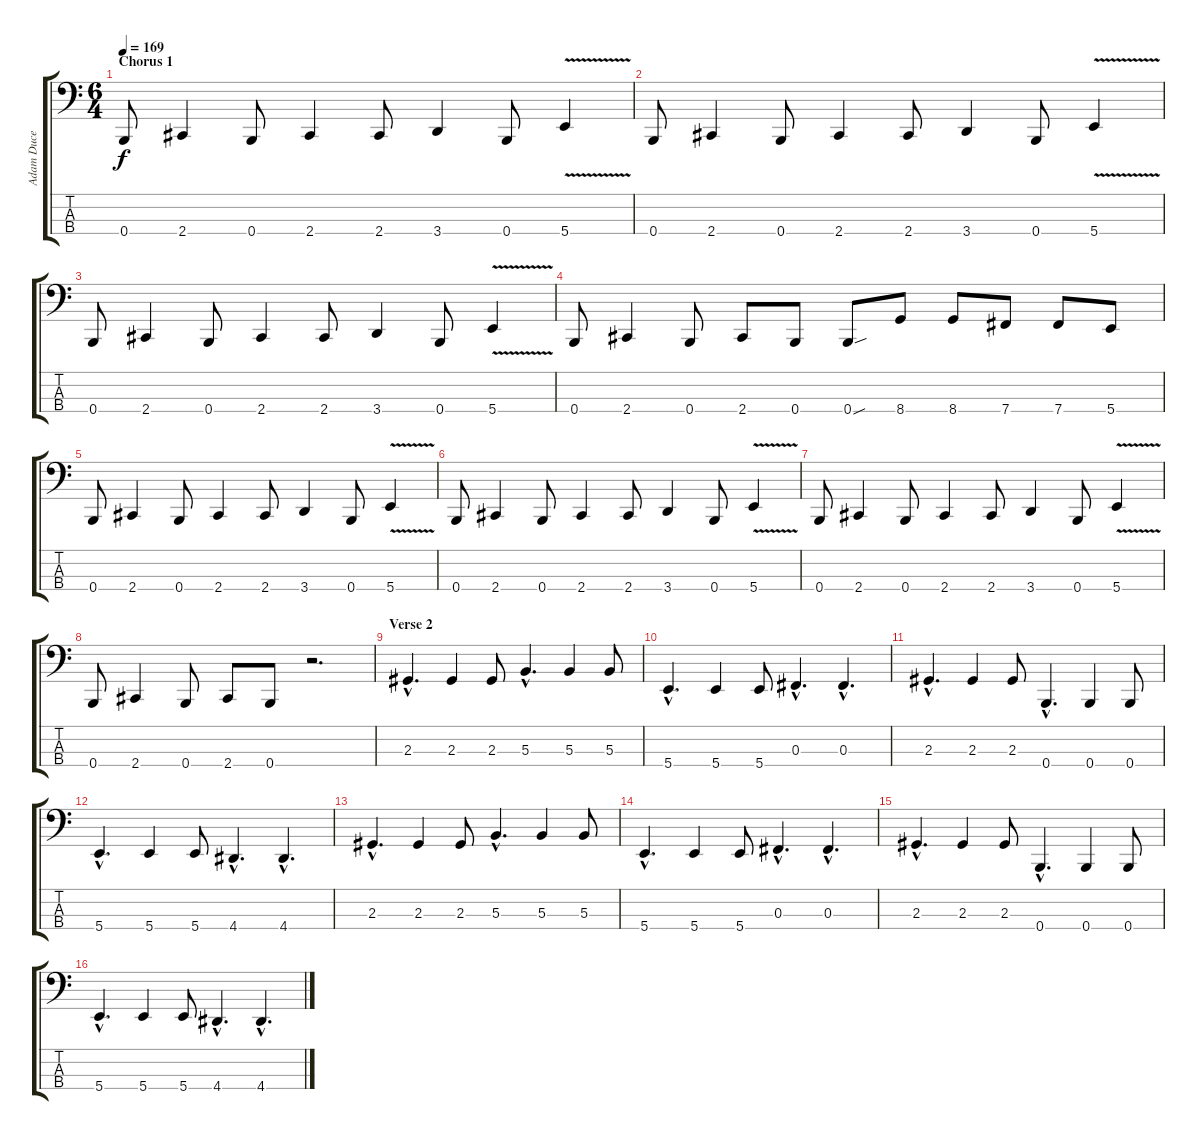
\track ("Adam Duce" "Adam Duce") {instrument synthbass2}
\staff {score tabs}
\tuning (E2 B1 Gb1 B0) {hide}
\ts (6 4)
\section ("" "Chorus 1")
\tempo 169
\clef f4
\ks c
0.4.8{dy f} 2.4.4 0.4.8 2.4.4 2.4.8 3.4.4 0.4.8 5.4{v}.4 |
0.4.8 2.4.4 0.4.8 2.4.4 2.4.8 3.4.4 0.4.8 5.4{v}.4 |
0.4.8 2.4.4 0.4.8 2.4.4 2.4.8 3.4.4 0.4.8 5.4{v}.4 |
0.4.8 2.4.4 0.4.8 2.4.8 0.4.8 0.4{sou}.8 8.4.8 8.4.8 7.4.8 7.4.8 5.4.8 |
0.4.8 2.4.4 0.4.8 2.4.4 2.4.8 3.4.4 0.4.8 5.4{v}.4 |
0.4.8 2.4.4 0.4.8 2.4.4 2.4.8 3.4.4 0.4.8 5.4{v}.4 |
0.4.8 2.4.4 0.4.8 2.4.4 2.4.8 3.4.4 0.4.8 5.4{v}.4 |
0.4.8 2.4.4 0.4.8 2.4.8 0.4.8 r.2{d} |
\section ("" "Verse 2")
2.3{hac}.4{d} 2.3.4 2.3.8 5.3{hac}.4{d} 5.3.4 5.3.8 |
5.4{hac}.4{d} 5.4.4 5.4.8 0.3{hac}.4{d} 0.3{hac}.4{d} |
2.3{hac}.4{d} 2.3.4 2.3.8 0.4{hac}.4{d} 0.4.4 0.4.8 |
5.4{hac}.4{d} 5.4.4 5.4.8 4.4{hac}.4{d} 4.4{hac}.4{d} |
2.3{hac}.4{d} 2.3.4 2.3.8 5.3{hac}.4{d} 5.3.4 5.3.8 |
5.4{hac}.4{d} 5.4.4 5.4.8 0.3{hac}.4{d} 0.3{hac}.4{d} |
2.3{hac}.4{d} 2.3.4 2.3.8 0.4{hac}.4{d} 0.4.4 0.4.8 |
5.4{hac}.4{d} 5.4.4 5.4.8 4.4{hac}.4{d} 4.4{hac}.4{d}
